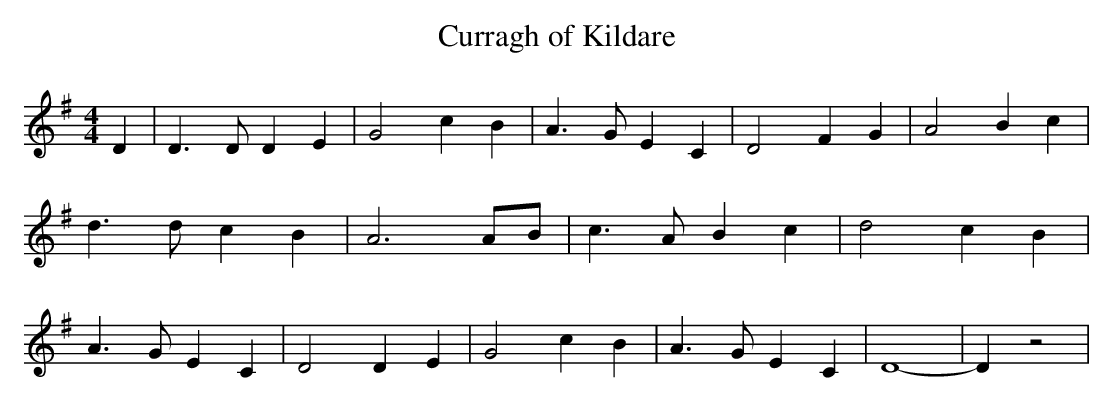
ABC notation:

X:1
T:Curragh of Kildare
M:4/4
L:1/4
K:G
 D| D3/2 D/2 D E| G2 c B| A3/2 G/2 E C| D2 F G| A2 B c| d3/2 d/2 c B|\
 A3A/2-B/2| c3/2 A/2 B c| d2 c- B| A3/2 G/2 E C| D2 D E| G2 c B| A3/2 G/2 E C|\
 D4-| D z2|
